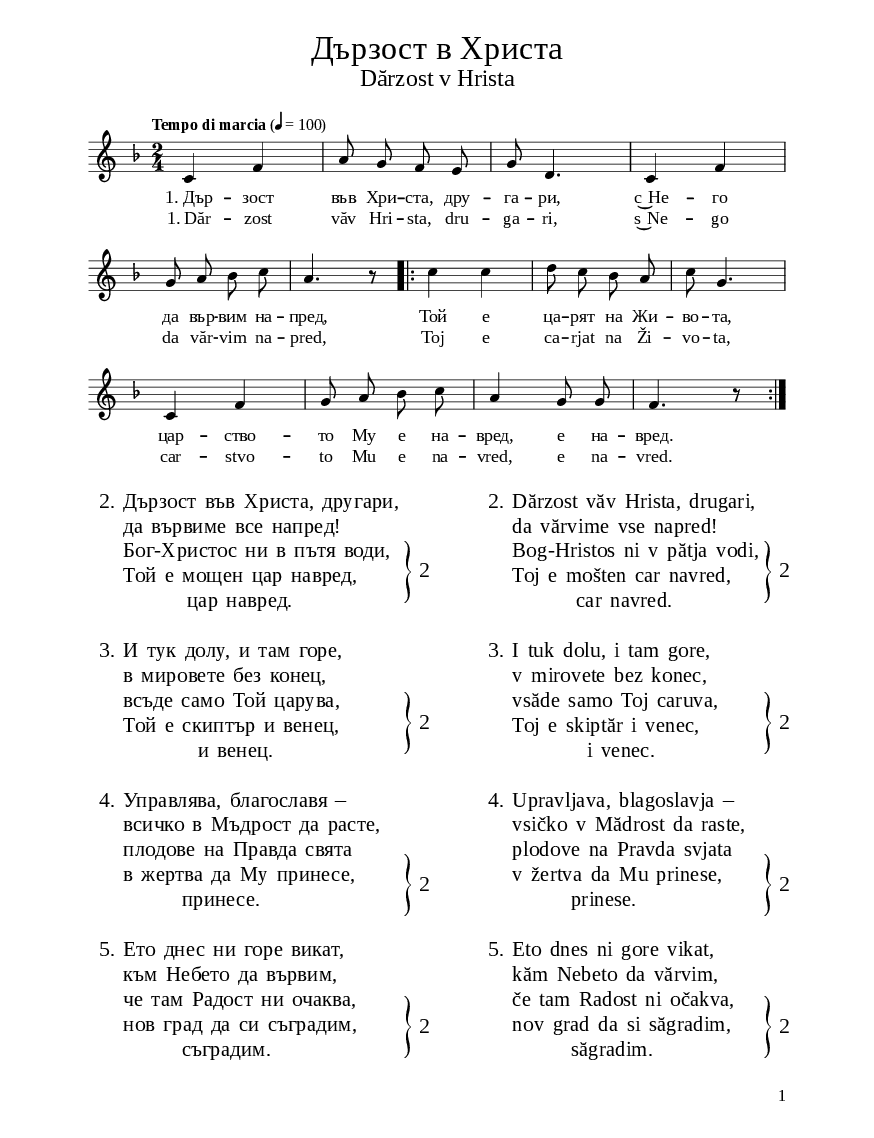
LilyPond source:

\version "2.24.2"

% include paper part and global functions
\include "include/globals.ily"


"rightBraces052_1" = \markup {
  \column {
    % repeat braces
    \translate #'(0 . -6.2 )
    \right-brace #30

    \translate #'(0 . -11.6 )
    \right-brace #30

    \translate #'(0 . -12.6 )
    \right-brace #30

    \translate #'(0 . -10.7 )
    \right-brace #30

  }
  \column {
    % repeat numbers
    \translate #'(0 . -6.7 )
    2

    \translate #'(0 . -14.6 )
    2

    \translate #'(0 . -15.6 )
    2

    \translate #'(0 . -13.7)
    2



  }
}

"rightBraces052_2" = \markup {
  \column {
    % repeat braces


    \translate #'(0 . -6.4 )
    \right-brace #30

    \translate #'(0 . -12.3 )
    \right-brace #30

    \translate #'(0 . -11 )
    \right-brace #30


  }
  \column {
    % repeat numbers

    \translate #'(0 . -7.2 )
    2

    \translate #'(0 . -14.7 )
    2

    \translate #'(0 . -15.0 )
    2


  }
}

\bookpart {
  \label #'ref052
  \tocItem \markup "Дързост в Христа – Dărzost v Hrista"
  \include "include/bookpart-paper.ily"
  \score {
    \include "include/score-layout.ily"

    \new Voice \absolute  {
      \clef treble
      \key f \major
      \time 2/4
      \tempoFunc "Tempo di marcia" 4 "100"
      \autoBeamOff
      \autoBeamOff
      c'4 f' | a'8 g' f' e' | g'8 d'4. | c'4 f' \break |
      g'8 a' bes' c'' | a'4. r8 \bar ".|:"
        | c''4 c'' | d''8 c'' bes' a' | c''8 g'4. \break |
        c'4  f'4 | g'8 a' bes' c'' a'4 g'8 g' | f'4. r8 \bar ":|."
       \break
    }

    \addlyrics {
      "1. Дър" -- зост във Хри -- ста, дру -- га -- ри, с~Не -- го
      да вър -- вим на -- пред, Той е ца -- рят на Жи -- во -- та,
      цар -- ство -- то Му е на -- вред, е на -- вред.
    }

      \addlyrics {
      "1. Dăr" -- zost văv Hri -- sta, dru -- ga -- ri, s~Ne -- go
      da văr -- vim na -- pred, Toj e ca -- rjat na Ži -- vo -- ta,
      car -- stvo -- to Mu e na -- vred, e na -- vred.
    }


    \header {
      title = \titleFunc "Дързост в Христа" "Dărzost v Hrista"
    }

    \midi{}

  } % score

  \markup \fontsize #bgCoupletFontSize {
    \hspace #1
    \override #`(baseline-skip . ,bgCoupletBaselineSkip)
    \column {


      \line {   2.  Дързост във Христа, другари,}

      \line {   "   " да вървиме все напред!}

      \line {   "   " Бог-Христос ни в пътя води,}

      \line {   "   " Той е мощен цар навред,}

      \line {   "               " цар навред.}
      \line {   "   "}

      \line {   3.  И тук долу, и там горе, }

      \line {   "   " в мировете без конец, }

      \line {   "   " всъде само Той царува, }

      \line {   "   " Той е скиптър и венец, }

      \line {   "                 " и венец. }
      \line {   "   "}
      \line {   4.  Управлява, благославя – }

      \line {   "   " всичко в Мъдрост да расте, }

      \line {   "   " плодове на Правда свята }

      \line {   "   " в жертва да Му принесе, }

      \line {   "              " принесе. }

      \line {   "   "}


      \line {   5. Ето днес ни горе викат, }

      \line {   "   " към Небето да вървим, }

      \line {   "   " че там Радост ни очаква, }

      \line {   "   " нов град да си съградим, }

      \line {   "              " съградим. }

      \line {   "   "}

    }\"rightBraces052_1"
    \hspace #5
    \override #`(baseline-skip . ,bgCoupletBaselineSkip)
    \column {


      \line {   2.  Dărzost văv Hrista, drugari,}

      \line {   "   " da vărvime vse napred!}

      \line {   "   " Bog-Hristos ni v pătja vodi,}

      \line {   "   " Toj e mošten car navred,}

      \line {   "               " car navred.}
      \line {   "   "}

      \line {   3.  I tuk dolu, i tam gore, }

      \line {   "   " v mirovete bez konec, }

      \line {   "   " vsăde samo Toj caruva, }

      \line {   "   " Toj e skiptăr i venec, }

      \line {   "                 " i venec. }
      \line {   "   "}
      \line {   4.  Upravljava, blagoslavja – }

      \line {   "   " vsičko v Mădrost da raste, }

      \line {   "   " plodove na Pravda svjata }

      \line {   "   " v žertva da Mu prinese, }

      \line {   "              " prinese. }

      \line {   "   "}


      \line {   5. Eto dnes ni gore vikat, }

      \line {   "   " kăm Nebeto da vărvim, }

      \line {   "   " če tam Radost ni očakva, }

      \line {   "   " nov grad da si săgradim, }

      \line {   "              " săgradim. }

      \line {   "   "}

    } \"rightBraces052_1" %column
  } % markup

  \pageBreak

  \markup \fontsize #bgCoupletFontSize {
    \hspace #1
    \override #`(baseline-skip . ,bgCoupletBaselineSkip)
    \column {



      \line {   6. От смъртта се не плашете, }

      \line {   "   " не загива същността, }

      \line {   "   " туй, що смърт зовеме тука, }

      \line {   "   " за Небето е врата, }

      \line {   "              " е врата. }

      \line {   "   "}


      \line {   7. С радост и хвалебни песни }

      \line {   "   " ще прекрачим нейни праг, }

      \line {   "   " а отвъд Христос ни чака, }

      \line {   "   " все тъй кротък, все тъй благ, }

      \line {   "            " все тъй благ. }

      \line {   "   "}


      \line {   8. И там Той ще ни научи, }

      \line {   "   " тленното как да не тлей, }

      \line {   "   " как с телото си човека }

      \line {   "   " вечно може да живей, }

      \line {   "             " да живей. }

    }
    \"rightBraces052_2"
    \hspace #5
    \override #`(baseline-skip . ,bgCoupletBaselineSkip)
     \column {



      \line {   6. Ot smărtta se ne plašete, }

      \line {   "   " ne zagiva săštnostta, }

      \line {   "   " tuj, što smărt zoveme tuka, }

      \line {   "   " za Nebeto e vrata, }

      \line {   "              " e vrata. }

      \line {   "   "}


      \line {   7. S radost i hvalebni pesni }

      \line {   "   " šte prekračim nejni prag, }

      \line {   "   " a otvăd Hristos ni čaka, }

      \line {   "   " vse tăj krotăk, vse tăj blag, }

      \line {   "            " vse tăj blag. }

      \line {   "   "}


      \line {   8. I tam Toj šte ni nauči, }

      \line {   "   " tlennoto kak da ne tlej, }

      \line {   "   " kak s teloto si čoveka }

      \line {   "   " večno može da živej, }

      \line {   "             " da živej. }

    } %column
    \"rightBraces052_2"
  } % markup

  \markup \empty-three

  % include foreign translation(s) of the song
  \version "2.24.1"

\markup \fill-line { \fontsize #deTitleFontSize "Kühnheit in Christus" }
\markup \null
\markup \null
\markup \fontsize #+1.8 {
 
  \override #`(baseline-skip . ,deCoupletBaselineSkip)

  \column {

    \line {  1. Kühnheit in Christus, Freunde, }

    \line { "   "auf dass wir mit ihm vorwärts gehen,}

    \line { "   "er ist der König des Lebens, }

    \line { "   "sein Königreich ist überall, ist überall.}
    \line { " " }
    \line { 2. Kühnheit in Christus, Freunde,}

    \line { "   "auf dass wir immer vorwärts gehen!}

    \line { "   "Gott-Christus führt uns auf dem Weg,}

    \line { "   "Er ist der mächtige König überall,}

    \line { "   " "   "König überall.}
    \line { " " }
    \line { 3. Und hier unten, und dort oben,}

    \line { "   "in den Universen ohne Ende,}

    \line { "   "überall herrscht nur Er,}

    \line { "   "Er ist das Zepter und die Krone,}

    \line { "   " "   "und die Krone.}
    \line { " " }
    \line { 4. Er herrscht, segnet  –}

    \line { "   "auf dass alles in Weisheit gedeiht,}

    \line { "   "auf dass wir Ihm die Früchte}

    \line { "   "  der heiligen Gerechtigkeit }

    \line { "   "als Opfer bringen, bringen.}

  }
  \hspace #1
  \override #`(baseline-skip . ,deCoupletBaselineSkip)
  \column {
    \line { 5. Siehe, heute rufen sie uns nach oben,}

    \line { "   "auf dass wir zum Himmel fahren,}

    \line { "   "weil uns dort die Freude erwartet –}

    \line { "   "auf dass wir eine neue Stadt errichten,}

    \line { "   "errichten.}
    \line { " " }
    \line { 6. Fürchtet euch nicht vor dem Tod,}

    \line { "   "die Wesenheit vergeht nicht,}

    \line { "   "das, was wir hier Tod nennen,}

    \line { "   "ist für den Himmel ein Tor,}

    \line { "   " "  " ist ein Tor.}
    \line { " " }
    \line { 7. Mit Freude und mit Lobeshymnen}

    \line { "   "werden wir seine Schwelle übertreten,}

    \line { "   "und jenseits erwartet uns Christus}

    \line { "   "immer so sanft, immer so gütig,}

    \line { "   " "   "immer so gütig.}
    \line { " " }
    \line { 8. Und dort wird er uns lehren}

    \line { "   "wie das Vergängliche nicht vergeht,}

    \line { "   "wie der Mensch mit seinem Körper}

    \line { "   "ewig leben soll,}

    \line { "   "leben soll.}

  }
}


} % bookpart
